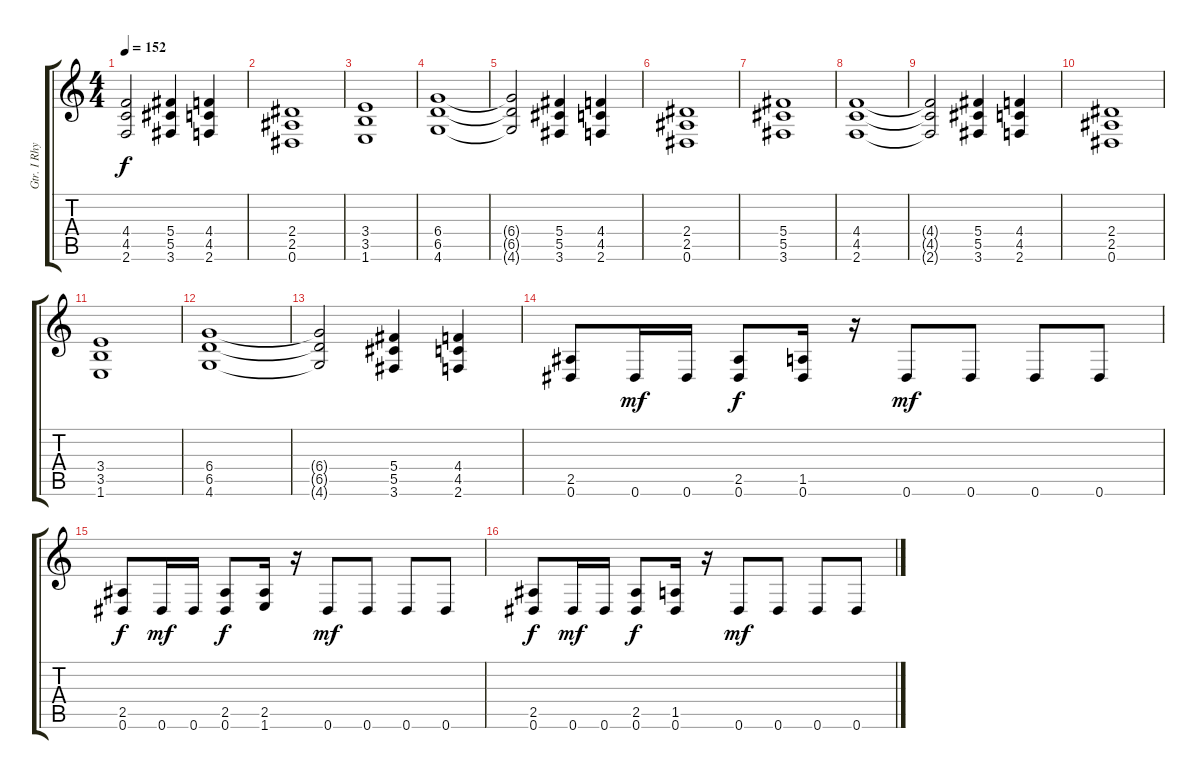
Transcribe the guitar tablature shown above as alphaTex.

\track ("Gtr. I Rhytm" "Gtr. I Rhy") {instrument overdrivenguitar}
\staff {score tabs}
\tuning (Eb4 Bb3 Gb3 Db3 Ab2 Eb2) {hide}
\ts (4 4)
\tempo 152
\clef g2
\ks c
(4.4{t} 4.5{t} 2.6{t}).2{dy f} (5.4 5.5 3.6).4 (4.4 4.5 2.6).4 |
(2.4 2.5 0.6).1 |
(3.4 3.5 1.6).1 |
(6.4 6.5 4.6).1 |
(6.4{t} 6.5{t} 4.6{t}).2 (5.4 5.5 3.6).4 (4.4 4.5 2.6).4 |
(2.4 2.5 0.6).1 |
(5.4 5.5 3.6).1 |
(4.4 4.5 2.6).1 |
(4.4{t} 4.5{t} 2.6{t}).2 (5.4 5.5 3.6).4 (4.4 4.5 2.6).4 |
(2.4 2.5 0.6).1 |
(3.4 3.5 1.6).1 |
(6.4 6.5 4.6).1 |
(6.4{t} 6.5{t} 4.6{t}).2 (5.4 5.5 3.6).4 (4.4 4.5 2.6).4 |
\section ("" "")
(2.5 0.6).8 0.6.16{dy mf} 0.6.16 (2.5 0.6).8{dy f} (1.5 0.6).16 r.16 0.6.8{dy mf} 0.6.8 0.6.8 0.6.8 |
(2.5 0.6).8{dy f} 0.6.16{dy mf} 0.6.16 (2.5 0.6).8{dy f} (2.5 1.6).16 r.16 0.6.8{dy mf} 0.6.8 0.6.8 0.6.8 |
(2.5 0.6).8{dy f} 0.6.16{dy mf} 0.6.16 (2.5 0.6).8{dy f} (1.5 0.6).16 r.16 0.6.8{dy mf} 0.6.8 0.6.8 0.6.8
